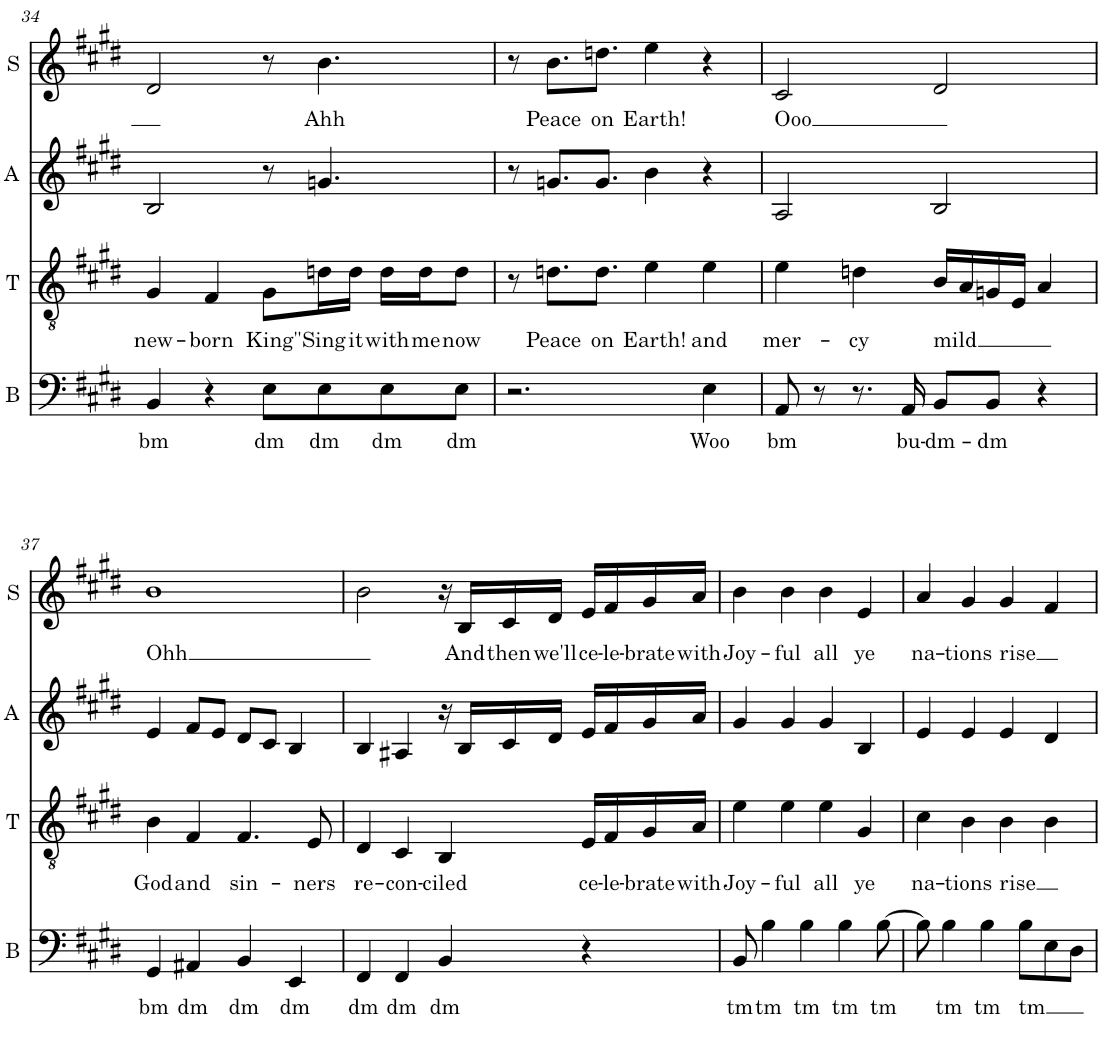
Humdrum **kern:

**kern	**text	**kern	**text	**kern	**kern	**text
*part4	*part4	*part3	*part3	*part2	*part1	*part1
*staff4	*staff4	*staff3	*staff3	*staff2	*staff1	*staff1
*I"Bass	*	*I"Tenor	*	*I"Alto	*I"Soprano	*
*I'B	*	*I'T	*	*I'A	*I'S	*
!!LO:PB:g=z
*clefF4	*	*clefGv2	*	*clefG2	*clefG2	*
*k[f#c#g#d#]	*	*k[f#c#g#d#]	*	*k[f#c#g#d#]	*k[f#c#g#d#]	*
*M4/4	*	*M4/4	*	*M4/4	*M4/4	*
=34	=34	=34	=34	=34	=34	=34
!	!LO:LY:b	!	!LO:LY:b	!	!	!
4BB/	bm	4G#/	new-	2B/	2d#/	.
!	!	!	!LO:LY:b	!	!	!
4r	.	4F#/	-born	.	.	.
!	!LO:LY:b	!	!LO:LY:b	!	!	!
8E\L	dm	8G#\L	King"	8r	8r	.
!	!LO:LY:b	!	!LO:LY:b	!	!	!LO:LY:b
8E\	dm	16dn\L	Sing	4.gn/	4.b\	Ahh
!	!	!	!LO:LY:b	!	!	!
.	.	16d\JJ	it	.	.	.
!	!LO:LY:b	!	!LO:LY:b	!	!	!
8E\	dm	16d\LL	with	.	.	.
!	!	!	!LO:LY:b	!	!	!
.	.	16d\J	me	.	.	.
!	!LO:LY:b	!	!LO:LY:b	!	!	!
8E\J	dm	8d\J	now	.	.	.
=35	=35	=35	=35	=35	=35	=35
2.r	.	8r	.	8r	8r	.
!	!	!	!LO:LY:b	!	!	!LO:LY:b
.	.	8.dn\L	Peace	8.gn/L	8.b\L	Peace
!	!	!	!LO:LY:b	!	!	!LO:LY:b
.	.	8.d\J	on	8.g/J	8.ddn\J	on
!	!	!	!LO:LY:b	!	!	!LO:LY:b
.	.	4e\	Earth!	4b\	4ee\	Earth!
!	!LO:LY:b	!	!LO:LY:b	!	!	!
4E\	Woo	4e\	and	4r	4r	.
=36	=36	=36	=36	=36	=36	=36
!	!LO:LY:b	!	!LO:LY:b	!	!	!LO:LY:b
8AA/	bm	4e\	mer-	2A/	2c#/	Ooo
8r	.	.	.	.	.	.
!	!	!	!LO:LY:b	!	!	!
8.r	.	4dn\	-cy	.	.	.
!	!LO:LY:b	!	!	!	!	!
16AA/	bu-	.	.	.	.	.
!	!LO:LY:b	!	!LO:LY:b	!	!	!
8BB/L	-dm-	16B/LL	mild	2B/	2d#/	.
.	.	16A/	.	.	.	.
!	!LO:LY:b	!	!	!	!	!
8BB/J	-dm	16Gn/	.	.	.	.
.	.	16E/JJ	.	.	.	.
4r	.	4A/	.	.	.	.
!!LO:LB:g=z
=37	=37	=37	=37	=37	=37	=37
!	!LO:LY:b	!	!LO:LY:b	!	!	!LO:LY:b
4GG#/	bm	4B\	God	4e/	1b	Ohh
!	!LO:LY:b	!	!LO:LY:b	!	!	!
4AA#X/	dm	4F#/	and	8f#/L	.	.
.	.	.	.	8e/J	.	.
!	!LO:LY:b	!	!LO:LY:b	!	!	!
4BB/	dm	4.F#/	sin-	8d#/L	.	.
.	.	.	.	8c#/J	.	.
!	!LO:LY:b	!	!	!	!	!
4EE/	dm	.	.	4B/	.	.
!	!	!	!LO:LY:b	!	!	!
.	.	8E/	-ners	.	.	.
=38	=38	=38	=38	=38	=38	=38
!	!LO:LY:b	!	!LO:LY:b	!	!	!
4FF#/	dm	4D#/	re-	4B/	2b\	.
!	!LO:LY:b	!	!LO:LY:b	!	!	!
4FF#/	dm	4C#/	-con-	4A#X/	.	.
!	!LO:LY:b	!	!LO:LY:b	!	!	!
4BB/	dm	4BB/	-ciled	16r	16r	.
!	!	!	!	!	!	!LO:LY:b
.	.	.	.	16B/LL	16B/LL	And
!	!	!	!	!	!	!LO:LY:b
.	.	.	.	16c#/	16c#/	then
!	!	!	!	!	!	!LO:LY:b
.	.	.	.	16d#/JJ	16d#/JJ	we'll
!	!	!	!LO:LY:b	!	!	!LO:LY:b
4r	.	16E/LL	ce-	16e/LL	16e/LL	ce-
!	!	!	!LO:LY:b	!	!	!LO:LY:b
.	.	16F#/	-le-	16f#/	16f#/	-le-
!	!	!	!LO:LY:b	!	!	!LO:LY:b
.	.	16G#/	-brate	16g#/	16g#/	-brate
!	!	!	!LO:LY:b	!	!	!LO:LY:b
.	.	16A/JJ	with	16a/JJ	16a/JJ	with
=39	=39	=39	=39	=39	=39	=39
!	!LO:LY:b	!	!LO:LY:b	!	!	!LO:LY:b
8BB/	tm	4e\	Joy-	4g#/	4b\	Joy-
!	!LO:LY:b	!	!	!	!	!
4B\	tm	.	.	.	.	.
!	!	!	!LO:LY:b	!	!	!LO:LY:b
.	.	4e\	-ful	4g#/	4b\	-ful
!	!LO:LY:b	!	!	!	!	!
4B\	tm	.	.	.	.	.
!	!	!	!LO:LY:b	!	!	!LO:LY:b
.	.	4e\	all	4g#/	4b\	all
!	!LO:LY:b	!	!	!	!	!
4B\	tm	.	.	.	.	.
!	!	!	!LO:LY:b	!	!	!LO:LY:b
.	.	4G#/	ye	4B/	4e/	ye
!	!LO:LY:b	!	!	!	!	!
[8B\	tm	.	.	.	.	.
=40	=40	=40	=40	=40	=40	=40
!	!	!	!LO:LY:b	!	!	!LO:LY:b
8B\]	.	4c#\	na-	4e/	4a/	na-
!	!LO:LY:b	!	!	!	!	!
4B\	tm	.	.	.	.	.
!	!	!	!LO:LY:b	!	!	!LO:LY:b
.	.	4B\	-tions	4e/	4g#/	-tions
!	!LO:LY:b	!	!	!	!	!
4B\	tm	.	.	.	.	.
!	!	!	!LO:LY:b	!	!	!LO:LY:b
.	.	4B\	rise	4e/	4g#/	rise
!	!LO:LY:b	!	!	!	!	!
8B\L	tm	.	.	.	.	.
8E\	.	4B\	.	4d#/	4f#/	.
8D#\J	.	.	.	.	.	.
=	=	=	=	=	=	=
*-	*-	*-	*-	*-	*-	*-
